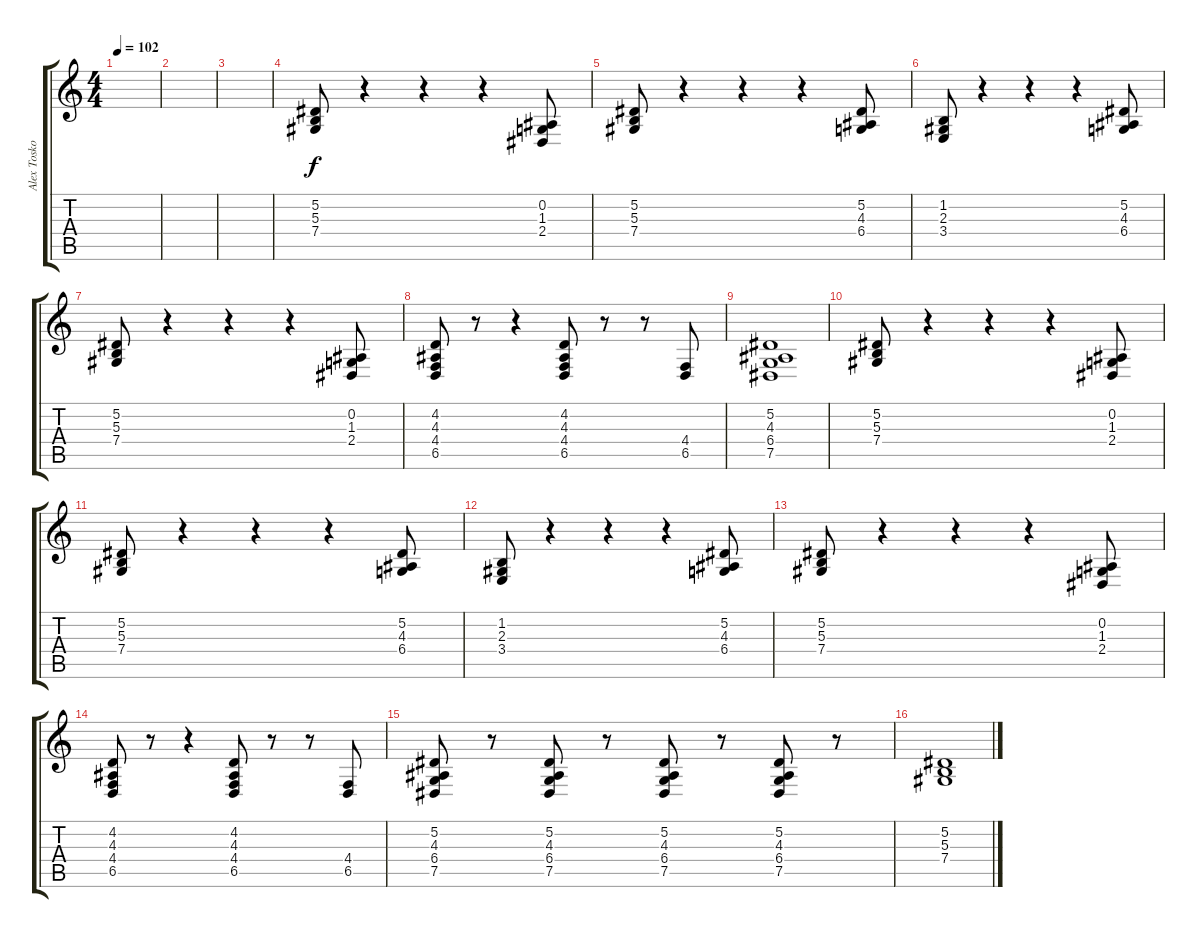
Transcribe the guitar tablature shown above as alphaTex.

\track ("Alex Tosko" "Alex Tosko") {instrument choiraahs}
\staff {score tabs}
\tuning (Eb4 Bb3 Gb3 Db3 Ab2 Eb2) {hide}
\ts (4 4)
\tempo 102
\clef g2
\ks c
|
|
|
(5.2 5.3 7.4).8 r.4 r.4 r.4 (0.2 1.3 2.4).8 |
(5.2 5.3 7.4).8 r.4 r.4 r.4 (5.2 4.3 6.4).8 |
(1.2 2.3 3.4).8 r.4 r.4 r.4 (5.2 4.3 6.4).8 |
(5.2 5.3 7.4).8 r.4 r.4 r.4 (0.2 1.3 2.4).8 |
(4.2 4.3 4.4 6.5).8 r.8 r.4 (4.2 4.3 4.4 6.5).8 r.8 r.8 (4.4 6.5).8 |
(5.2 4.3 6.4 7.5).1 |
(5.2 5.3 7.4).8 r.4 r.4 r.4 (0.2 1.3 2.4).8 |
(5.2 5.3 7.4).8 r.4 r.4 r.4 (5.2 4.3 6.4).8 |
(1.2 2.3 3.4).8 r.4 r.4 r.4 (5.2 4.3 6.4).8 |
(5.2 5.3 7.4).8 r.4 r.4 r.4 (0.2 1.3 2.4).8 |
(4.2 4.3 4.4 6.5).8 r.8 r.4 (4.2 4.3 4.4 6.5).8 r.8 r.8 (4.4 6.5).8 |
(5.2 4.3 6.4 7.5).8 r.8 (5.2 4.3 6.4 7.5).8 r.8 (5.2 4.3 6.4 7.5).8 r.8 (5.2 4.3 6.4 7.5).8 r.8 |
(5.2 5.3 7.4).1
